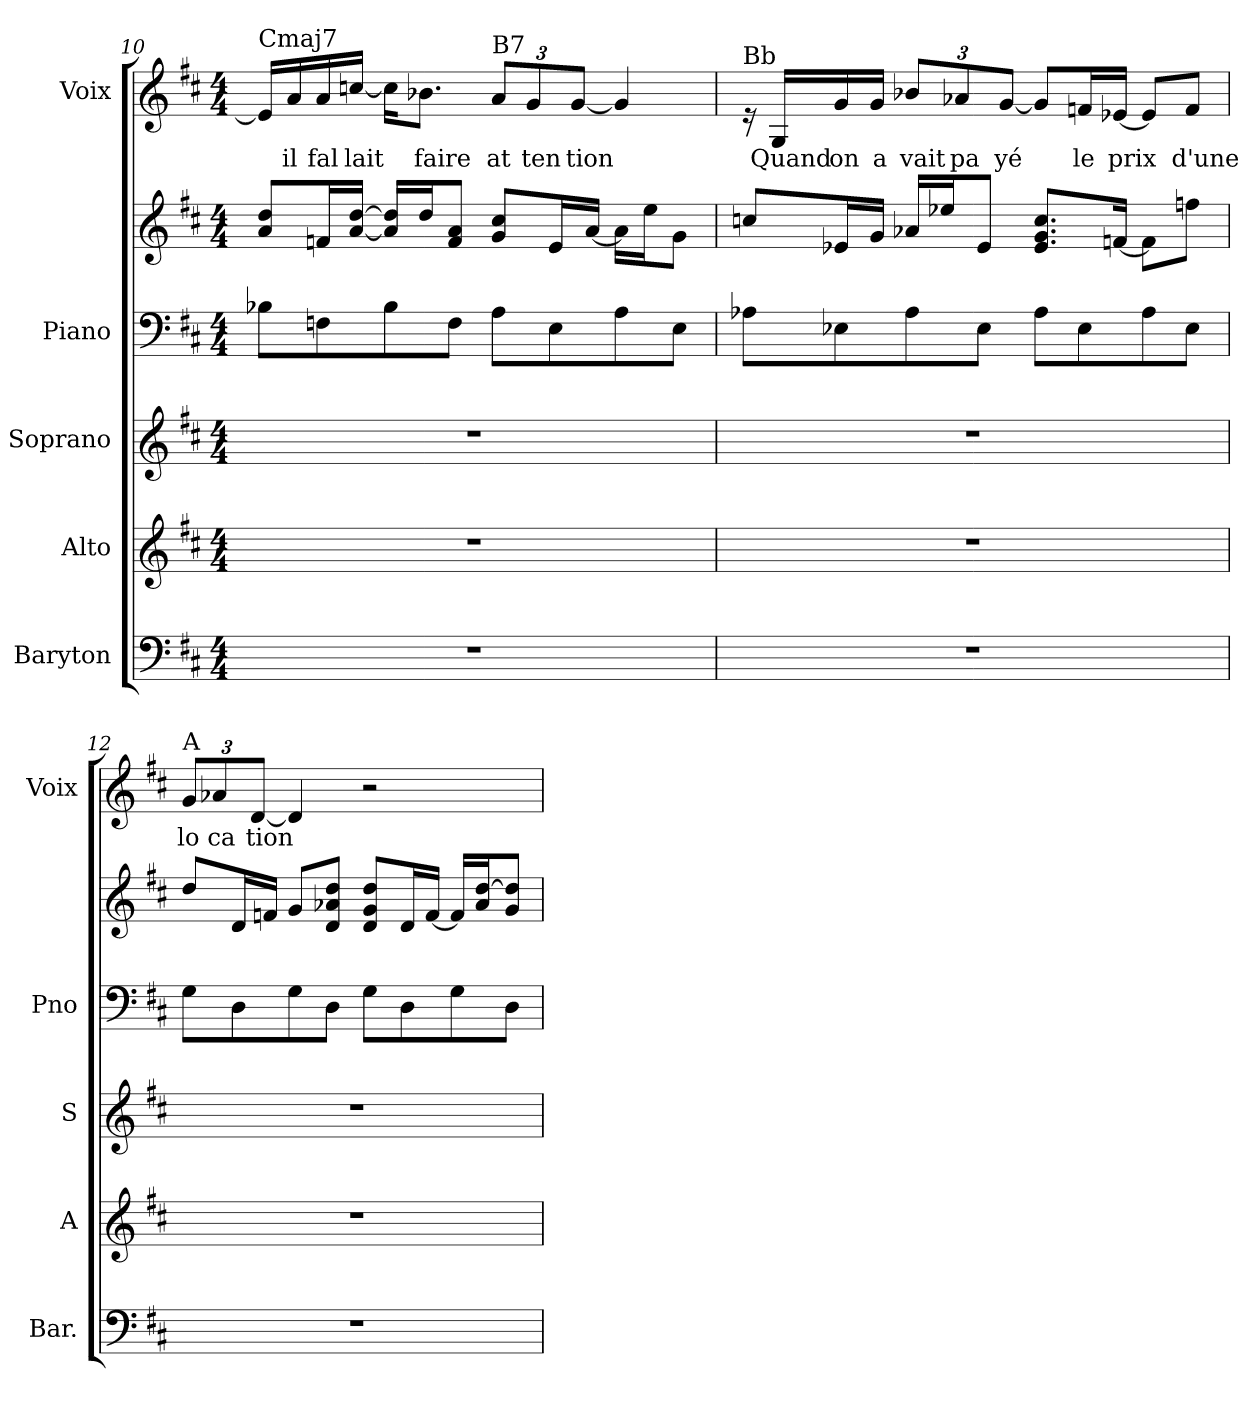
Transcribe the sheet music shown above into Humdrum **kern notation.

**kern	**kern	**kern	**kern	**kern	**kern	**text
*part5	*part4	*part3	*part2	*part2	*part1	*part1
*staff6	*staff5	*staff4	*staff3	*staff2	*staff1	*staff1
*I"Baryton	*I"Alto	*I"Soprano	*I"Piano	*	*I"Voix	*
*I'Bar.	*I'A	*I'S	*I'Pno	*	*I'Voix	*
!!LO:PB:g=z
*clefF4	*clefG2	*clefG2	*clefF4	*clefG2	*clefG2	*
*k[f#c#]	*k[f#c#]	*k[f#c#]	*k[f#c#]	*k[f#c#]	*k[f#c#]	*
*D:	*D:	*D:	*D:	*D:	*D:	*
*M4/4	*M4/4	*M4/4	*M4/4	*M4/4	*M4/4	*
=10	=10	=10	=10	=10	=10	=10
!	!	!	!	!	!LO:TX:a:t=Cmaj7	!
1r	1r	1r	8B-X\L	8a/ 8dd/L	16e/LL]	.
!	!	!	!	!	!	!LO:LY:b
.	.	.	.	.	16a/	il
!	!	!	!	!	!	!LO:LY:b
.	.	.	8Fn\	16fn/L	16a/	fal
!	!	!	!	!	!	!LO:LY:b
.	.	.	.	[<16a/ [>16dd/JJ	[<16ccn/JJ	lait
.	.	.	8B-\	16a/] 16dd/]LL	16cc\KL]	.
!	!	!	!	!	!	!LO:LY:b
.	.	.	.	16dd/J	8.b-X\J	faire
.	.	.	8F\J	8f/ 8a/J	.	.
*	*	*	*	*	*Xbrackettup	*
!	!	!	!	!	!LO:TX:a:t=B7	!
!	!	!	!	!	!	!LO:LY:b
.	.	.	8A\L	8g/ 8cc#/L	12a/L	at
!	!	!	!	!	!	!LO:LY:b
.	.	.	.	.	12g/	ten
.	.	.	8E\	16e/L	.	.
!	!	!	!	!	!	!LO:LY:b
.	.	.	.	.	[12g/J	tion
.	.	.	.	[<16a/JJ	.	.
.	.	.	8A\	16a\LL]	4g/]	.
.	.	.	.	16ee\J	.	.
.	.	.	8E\J	8g\J	.	.
=11	=11	=11	=11	=11	=11	=11
!	!	!	!	!	!LO:TX:a:t=Bb	!
1r	1r	1r	8A-X\L	8ccn/L	16rd	.
!	!	!	!	!	!	!LO:LY:b
.	.	.	.	.	16G/LL	Quand
!	!	!	!	!	!	!LO:LY:b
.	.	.	8E-X\	16e-X/L	16g/	on
!	!	!	!	!	!	!LO:LY:b
.	.	.	.	16g/JJ	16g/JJ	a
!	!	!	!	!	!	!LO:LY:b
.	.	.	8A-\	16a-X/LL	12b-X/L	vait
.	.	.	.	16ee-X/J	.	.
!	!	!	!	!	!	!LO:LY:b
.	.	.	.	.	12a-X/	pa
.	.	.	8E-\J	8e-/J	.	.
!	!	!	!	!	!	!LO:LY:b
.	.	.	.	.	[<12g/J	yé
.	.	.	8A-\L	8.e-/ 8.g/ 8.cc/L	8g/L]	.
!	!	!	!	!	!	!LO:LY:b
.	.	.	8E-\	.	16fn/L	le
!	!	!	!	!	!	!LO:LY:b
.	.	.	.	[>16fn/Jk	[<16e-X/JJ	prix
.	.	.	8A-\	8f\L]	8e-/L]	.
!	!	!	!	!	!	!LO:LY:b
.	.	.	8E-\J	8ffn\J	8f/J	d'une
!!LO:LB:g=z
=12	=12	=12	=12	=12	=12	=12
!	!	!	!	!	!LO:TX:a:t=A	!
!	!	!	!	!	!	!LO:LY:b
1r	1r	1r	8G\L	8dd/L	12g/L	lo
!	!	!	!	!	!	!LO:LY:b
.	.	.	.	.	12a-X/	ca
.	.	.	8D\	16d/L	.	.
!	!	!	!	!	!	!LO:LY:b
.	.	.	.	.	[12d/J	tion
.	.	.	.	16fn/JJ	.	.
.	.	.	8G\	8g/L	4d/]	.
.	.	.	8D\J	8d/ 8a-X/ 8dd/J	.	.
.	.	.	8G\L	8d/ 8g/ 8dd/L	2r	.
.	.	.	8D\	16d/L	.	.
.	.	.	.	[<16f/JJ	.	.
.	.	.	8G\	16f/LL]	.	.
.	.	.	.	16a-/ [>16dd/J	.	.
.	.	.	8D\J	8g/ 8dd/]J	.	.
=	=	=	=	=	=	=
*-	*-	*-	*-	*-	*-	*-
